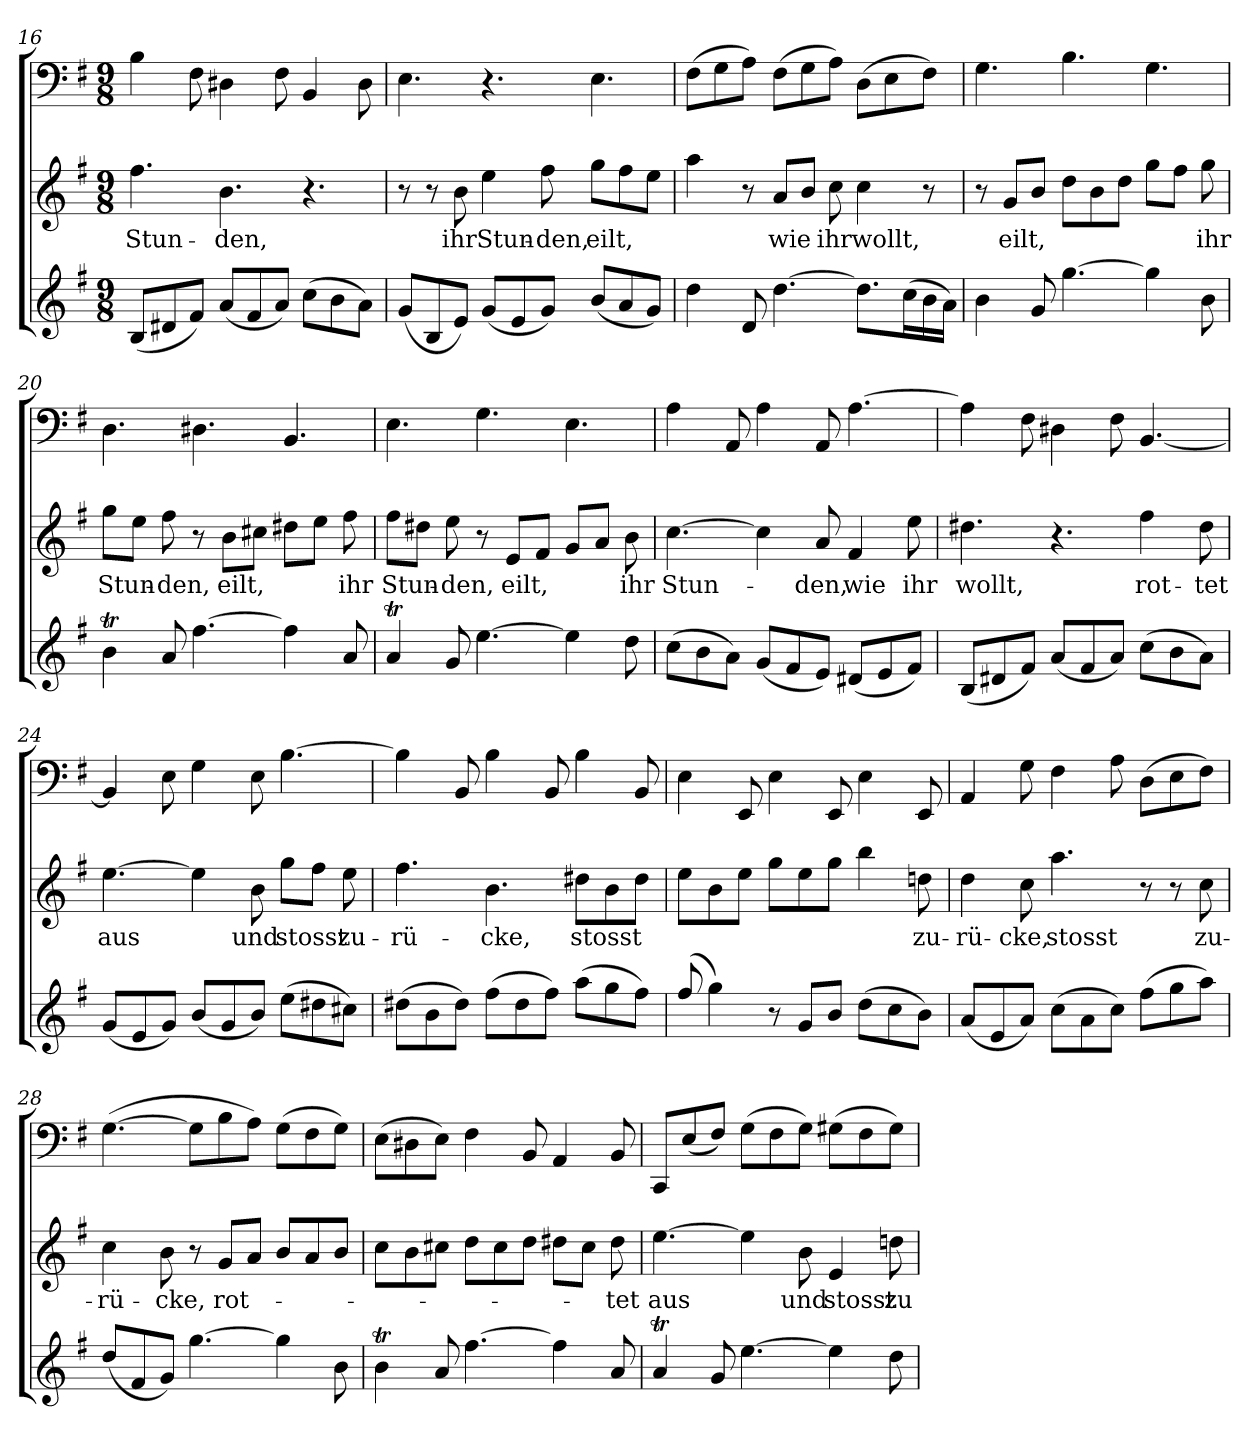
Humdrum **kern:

**kern	**kern	**text	**kern
*part3	*part2	*part2	*part1
*staff3	*staff2	*staff2	*staff1
*clefG2	*clefG2	*	*clefF4
*k[f#]	*k[f#]	*	*k[f#]
*e:	*e:	*	*e:
*M9/8	*M9/8	*	*M9/8
=16	=16	=16	=16
(8B/L	4.ff#\	Stun-	4B\
8d#X/	.	.	.
8f#/J)	.	.	8F#\
(8a/L	4.b\	-den,	4D#X\
8f#/	.	.	.
8a/J)	.	.	8F#\
(8cc\L	4.r	.	4BB/
8b\	.	.	.
8a\J)	.	.	8D#\
=17	=17	=17	=17
(8g/L	8r	.	4.E\
8B/	8r	.	.
8e/J)	8b\	ihr	.
(8g/L	4ee\	Stun-	4.r
8e/	.	.	.
8g/J)	8ff#\	-den,	.
(8b/L	8gg\L	eilt,	4.E\
8a/	8ff#\	.	.
8g/J)	8ee\J	.	.
=18	=18	=18	=18
4dd\	4aa\	.	(8F#\L
.	.	.	8G\
8d/	8r	.	8A\J)
[4.dd\	8a/L	wie	(8F#\L
.	8b/J	.	8G\
.	8cc\	ihr	8A\J)
8.dd\L]	4cc\	wollt,	(8D\L
.	.	.	8E\
(16cc\L	.	.	.
16b\	8r	.	8F#\J)
16a\JJ)	.	.	.
=19	=19	=19	=19
4b\	8r	.	4.G\
.	8g/L	eilt,	.
8g/	8b/J	.	.
[4.gg\	8dd\L	.	4.B\
.	8b\	.	.
.	8dd\J	.	.
4gg\]	8gg\L	.	4.G\
.	8ff#\J	.	.
8b\	8gg\	ihr	.
=20	=20	=20	=20
4bt\	8gg\L	Stun-	4.D\
.	8ee\J	.	.
8a/	8ff#\	-den,	.
[4.ff#\	8r	.	4.D#X\
.	8b\L	eilt,	.
.	8cc#X\J	.	.
4ff#\]	8dd#X\L	.	4.BB/
.	8ee\J	.	.
8a/	8ff#\	ihr	.
=21	=21	=21	=21
4aT/	8ff#\L	Stun-	4.E\
.	8dd#X\J	.	.
8g/	8ee\	-den,	.
[4.ee\	8r	.	4.G\
.	8e/L	eilt,	.
.	8f#/J	.	.
4ee\]	8g/L	.	4.E\
.	8a/J	.	.
8dd\	8b\	ihr	.
=22	=22	=22	=22
(8cc\L	[4.cc\	Stun-	4A\
8b\	.	.	.
8a\J)	.	.	8AA/
(8g/L	4cc\]	.	4A\
8f#/	.	.	.
8e/J)	8a/	-den,	8AA/
(8d#X/L	4f#/	wie	[4.A\
8e/	.	.	.
8f#/J)	8ee\	ihr	.
=23	=23	=23	=23
(8B/L	4.dd#X\	wollt,	4A\]
8d#X/	.	.	.
8f#/J)	.	.	8F#\
(8a/L	4.r	.	4D#X\
8f#/	.	.	.
8a/J)	.	.	8F#\
(8cc\L	4ff#\	rot-	[4.BB/
8b\	.	.	.
8a\J)	8dd#\	-tet	.
=24	=24	=24	=24
(8g/L	[4.ee\	aus	4BB/]
8e/	.	.	.
8g/J)	.	.	8E\
(8b/L	4ee\]	.	4G\
8g/	.	.	.
8b/J)	8b\	und	8E\
(8ee\L	8gg\L	stosst	[4.B\
8dd#X\	8ff#\J	.	.
8cc#X\J)	8ee\	zu-	.
=25	=25	=25	=25
(8dd#X\L	4.ff#\	-rü-	4B\]
8b\	.	.	.
8dd#\J)	.	.	8BB/
(8ff#\L	4.b\	-cke,	4B\
8dd#\	.	.	.
8ff#\J)	.	.	8BB/
(8aa\L	8dd#X\L	stosst	4B\
8gg\	8b\	.	.
8ff#\J)	8dd#\J	.	8BB/
=26	=26	=26	=26
(8ff#/	8ee\L	.	4E\
4gg\)	8b\	.	.
.	8ee\J	.	8EE/
8r	8gg\L	.	4E\
8g/L	8ee\	.	.
8b/J	8gg\J	.	8EE/
(8dd\L	4bb\	.	4E\
8cc\	.	.	.
8b\J)	8ddn\	zu-	8EE/
=27	=27	=27	=27
(8a/L	4dd\	-rü-	4AA/
8e/	.	.	.
8a/J)	8cc\	-cke,	8G\
(8cc\L	4.aa\	stosst	4F#\
8a\	.	.	.
8cc\J)	.	.	8A\
(8ff#\L	8r	.	(8D\L
8gg\	8r	.	8E\
8aa\J)	8cc\	zu-	8F#\J)
=28	=28	=28	=28
(8dd/L	4cc\	-rü-	([4.G\
8f#/	.	.	.
8g/J)	8b\	-cke,	.
[4.gg\	8r	.	8G\L]
.	8g/L	rot-	8B\
.	8a/J	.	8A\J)
4gg\]	8b/L	.	(8G\L
.	8a/	.	8F#\
8b\	8b/J	.	8G\J)
=29	=29	=29	=29
4bt\	8cc\L	.	(8E\L
.	8b\	.	8D#X\
8a/	8cc#X\J	.	8E\J)
[4.ff#\	8dd\L	.	4F#\
.	8cc#\	.	.
.	8dd\J	.	8BB/
4ff#\]	8dd#X\L	.	4AA/
.	8cc#\J	.	.
8a/	8dd#\	-tet	8BB/
=30	=30	=30	=30
4aT/	[4.ee\	aus	8CC/L
.	.	.	(8E/
8g/	.	.	8F#/J)
[4.ee\	4ee\]	.	(8G\L
.	.	.	8F#\
.	8b\	und	8G\J)
4ee\]	4e/	stosst	(8G#X\L
.	.	.	8F#\
8dd\	8ddn\	zu-	8G#\J)
=	=	=	=
*-	*-	*-	*-
